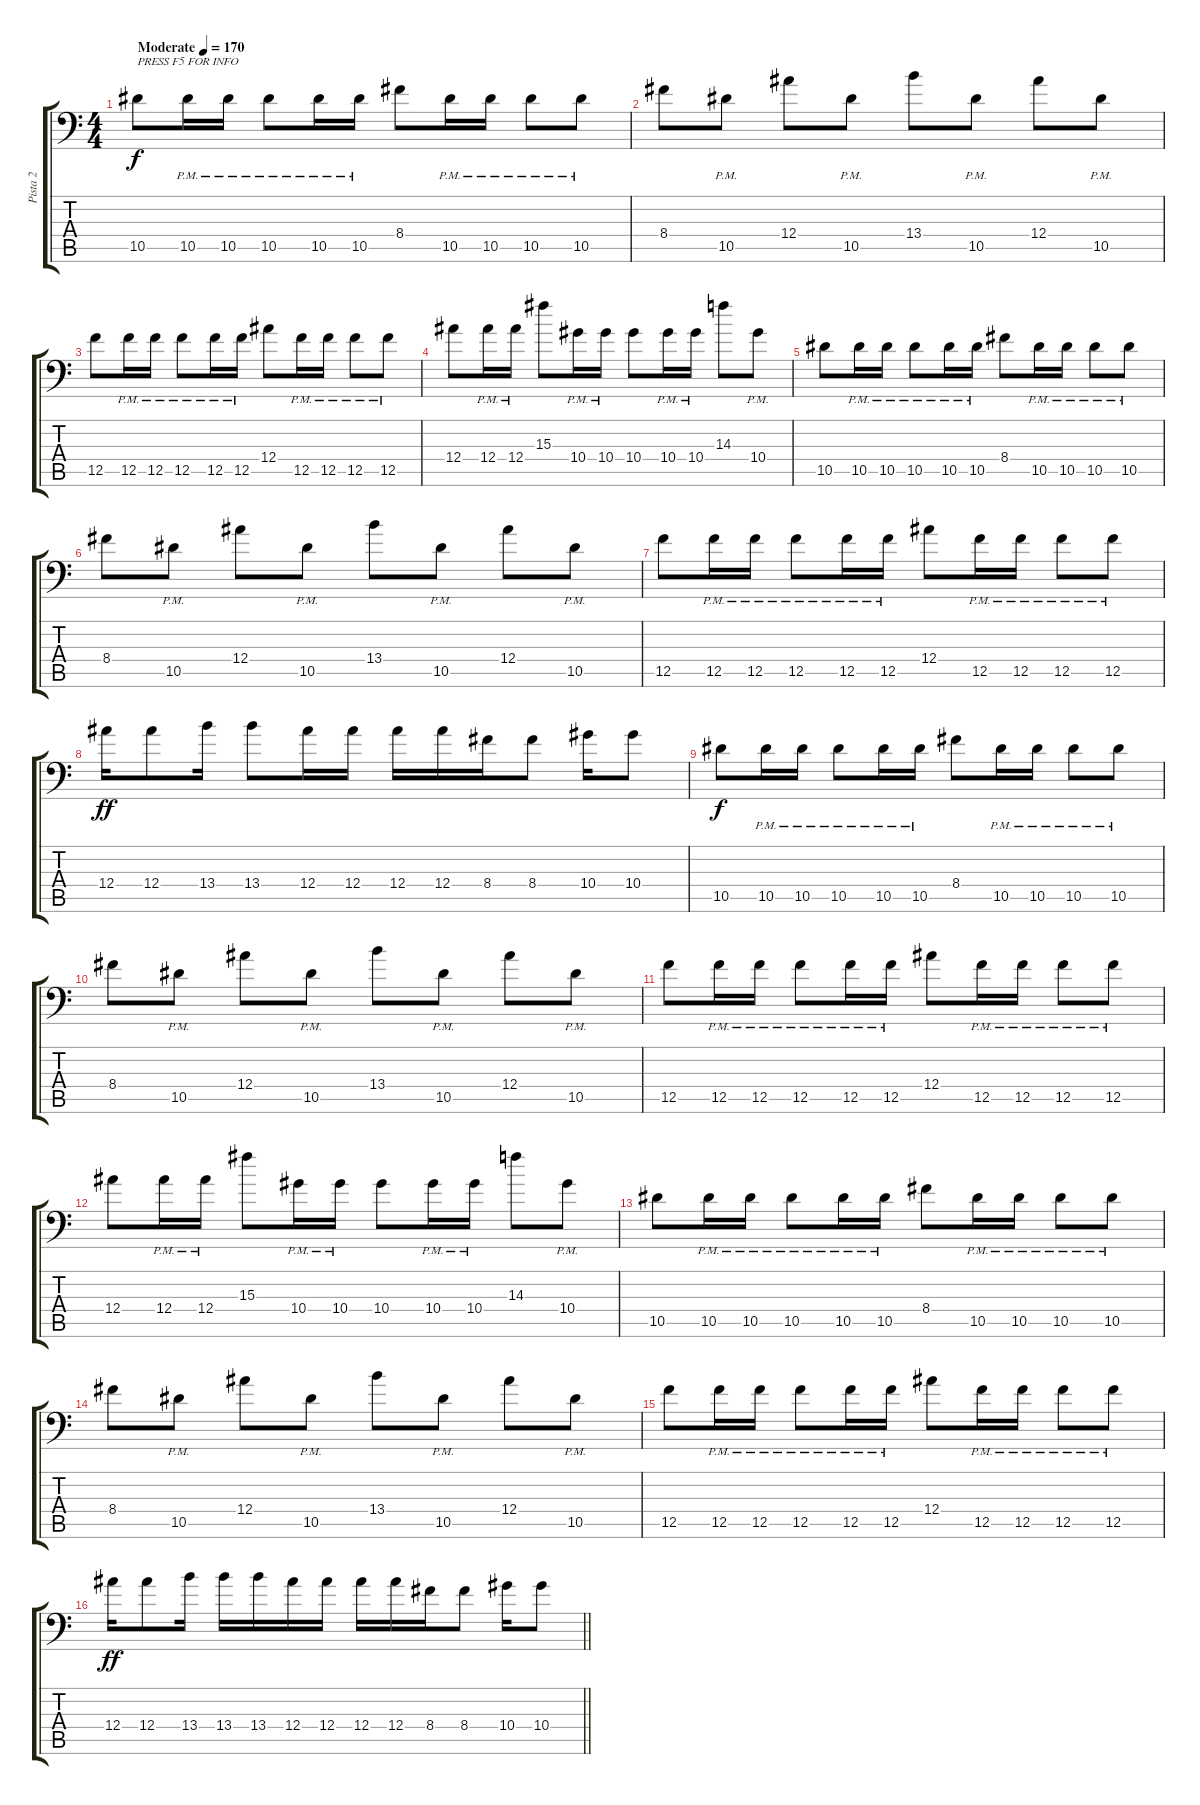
\track ("Pista 2" "Pista 2") {instrument distortionguitar}
\staff {score tabs}
\tuning (C4 G3 Eb3 Bb2 F2 Bb1) {hide}
\ts (4 4)
\tempo (170 "Moderate")
\clef f4
\ks c
10.5.8{txt "PRESS F5 FOR INFO" dy f instrument distortionguitar} 10.5{pm}.16 10.5{pm}.16 10.5{pm}.8 10.5{pm}.16 10.5{pm}.16 8.4.8 10.5{pm}.16 10.5{pm}.16 10.5{pm}.8 10.5{pm}.8 |
8.4.8 10.5{pm}.8 12.4.8 10.5{pm}.8 13.4.8 10.5{pm}.8 12.4.8 10.5{pm}.8 |
12.5.8 12.5{pm}.16 12.5{pm}.16 12.5{pm}.8 12.5{pm}.16 12.5{pm}.16 12.4.8 12.5{pm}.16 12.5{pm}.16 12.5{pm}.8 12.5{pm}.8 |
12.4.8 12.4{pm}.16 12.4{pm}.16 15.3.8 10.4{pm}.16 10.4{pm}.16 10.4.8 10.4{pm}.16 10.4{pm}.16 14.3.8 10.4{pm}.8 |
10.5.8 10.5{pm}.16 10.5{pm}.16 10.5{pm}.8 10.5{pm}.16 10.5{pm}.16 8.4.8 10.5{pm}.16 10.5{pm}.16 10.5{pm}.8 10.5{pm}.8 |
8.4.8 10.5{pm}.8 12.4.8 10.5{pm}.8 13.4.8 10.5{pm}.8 12.4.8 10.5{pm}.8 |
12.5.8 12.5{pm}.16 12.5{pm}.16 12.5{pm}.8 12.5{pm}.16 12.5{pm}.16 12.4.8 12.5{pm}.16 12.5{pm}.16 12.5{pm}.8 12.5{pm}.8 |
12.4.16{dy ff} 12.4.8 13.4.16 13.4.8 12.4.16 12.4.16 12.4.16 12.4.16 8.4.16 8.4.8 10.4.16 10.4.8 |
10.5.8{dy f} 10.5{pm}.16 10.5{pm}.16 10.5{pm}.8 10.5{pm}.16 10.5{pm}.16 8.4.8 10.5{pm}.16 10.5{pm}.16 10.5{pm}.8 10.5{pm}.8 |
8.4.8 10.5{pm}.8 12.4.8 10.5{pm}.8 13.4.8 10.5{pm}.8 12.4.8 10.5{pm}.8 |
12.5.8 12.5{pm}.16 12.5{pm}.16 12.5{pm}.8 12.5{pm}.16 12.5{pm}.16 12.4.8 12.5{pm}.16 12.5{pm}.16 12.5{pm}.8 12.5{pm}.8 |
12.4.8 12.4{pm}.16 12.4{pm}.16 15.3.8 10.4{pm}.16 10.4{pm}.16 10.4.8 10.4{pm}.16 10.4{pm}.16 14.3.8 10.4{pm}.8 |
10.5.8 10.5{pm}.16 10.5{pm}.16 10.5{pm}.8 10.5{pm}.16 10.5{pm}.16 8.4.8 10.5{pm}.16 10.5{pm}.16 10.5{pm}.8 10.5{pm}.8 |
8.4.8 10.5{pm}.8 12.4.8 10.5{pm}.8 13.4.8 10.5{pm}.8 12.4.8 10.5{pm}.8 |
12.5.8 12.5{pm}.16 12.5{pm}.16 12.5{pm}.8 12.5{pm}.16 12.5{pm}.16 12.4.8 12.5{pm}.16 12.5{pm}.16 12.5{pm}.8 12.5{pm}.8 |
\barLineRight lightlight
12.4.16{dy ff} 12.4.8 13.4.16 13.4.16 13.4.16 12.4.16 12.4.16 12.4.16 12.4.16 8.4.16 8.4.8 10.4.16 10.4.8
